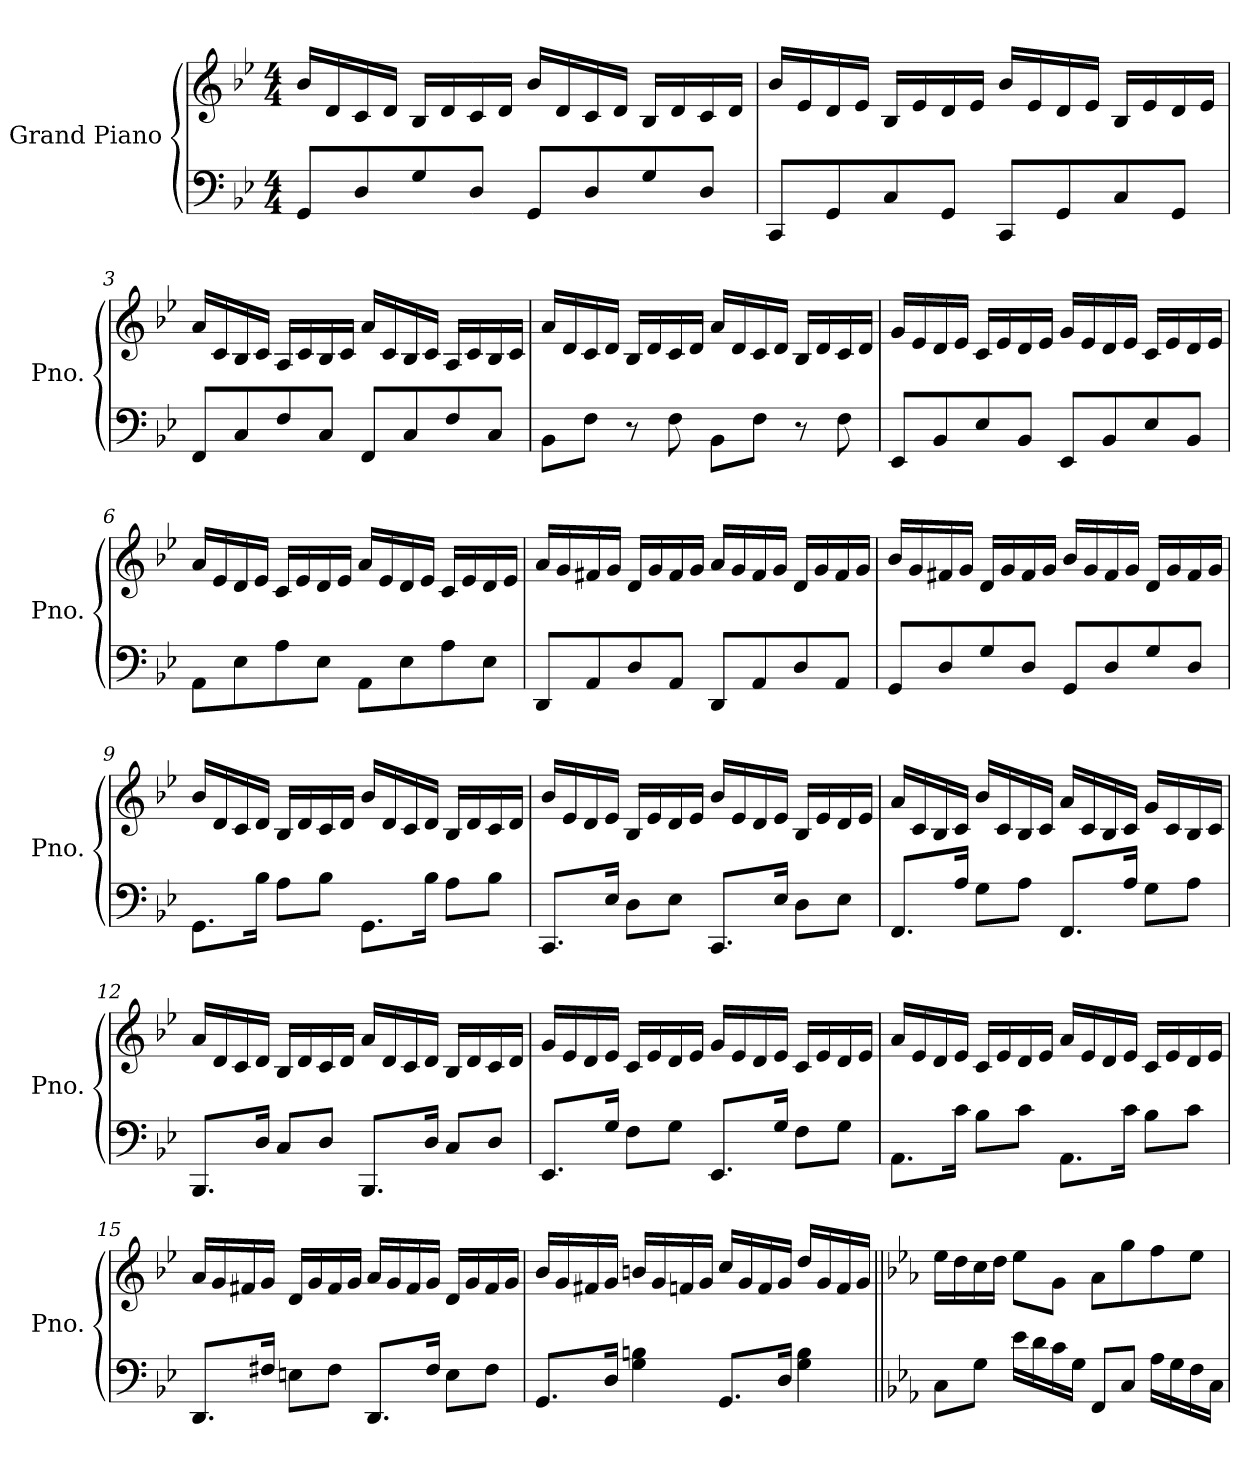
**kern	**kern
*part1	*part1
*staff2	*staff1
*I"Grand Piano	*
*I'Pno.	*
*clefF4	*clefG2
*k[b-e-]	*k[b-e-]
*M4/4	*M4/4
*MM95	*MM95
=1	=1
8GG/L	16b-/LL
.	16d/
8D/	16c/
.	16d/JJ
8G/	16B-/LL
.	16d/
8D/J	16c/
.	16d/JJ
8GG/L	16b-/LL
.	16d/
8D/	16c/
.	16d/JJ
8G/	16B-/LL
.	16d/
8D/J	16c/
.	16d/JJ
=2	=2
8CC/L	16b-/LL
.	16e-/
8GG/	16d/
.	16e-/JJ
8C/	16B-/LL
.	16e-/
8GG/J	16d/
.	16e-/JJ
8CC/L	16b-/LL
.	16e-/
8GG/	16d/
.	16e-/JJ
8C/	16B-/LL
.	16e-/
8GG/J	16d/
.	16e-/JJ
!!LO:LB:g=z
=3	=3
8FF/L	16a/LL
.	16c/
8C/	16B-/
.	16c/JJ
8F/	16A/LL
.	16c/
8C/J	16B-/
.	16c/JJ
8FF/L	16a/LL
.	16c/
8C/	16B-/
.	16c/JJ
8F/	16A/LL
.	16c/
8C/J	16B-/
.	16c/JJ
=4	=4
8BB-\L	16a/LL
.	16d/
8F\J	16c/
.	16d/JJ
8r	16B-/LL
.	16d/
8F\	16c/
.	16d/JJ
8BB-\L	16a/LL
.	16d/
8F\J	16c/
.	16d/JJ
8r	16B-/LL
.	16d/
8F\	16c/
.	16d/JJ
!!LO:LB:g=z
=5	=5
8EE-/L	16g/LL
.	16e-/
8BB-/	16d/
.	16e-/JJ
8E-/	16c/LL
.	16e-/
8BB-/J	16d/
.	16e-/JJ
8EE-/L	16g/LL
.	16e-/
8BB-/	16d/
.	16e-/JJ
8E-/	16c/LL
.	16e-/
8BB-/J	16d/
.	16e-/JJ
=6	=6
8AA\L	16a/LL
.	16e-/
8E-\	16d/
.	16e-/JJ
8A\	16c/LL
.	16e-/
8E-\J	16d/
.	16e-/JJ
8AA\L	16a/LL
.	16e-/
8E-\	16d/
.	16e-/JJ
8A\	16c/LL
.	16e-/
8E-\J	16d/
.	16e-/JJ
=7	=7
8DD/L	16a/LL
.	16g/
8AA/	16f#X/
.	16g/JJ
8D/	16d/LL
.	16g/
8AA/J	16f#/
.	16g/JJ
8DD/L	16a/LL
.	16g/
8AA/	16f#/
.	16g/JJ
8D/	16d/LL
.	16g/
8AA/J	16f#/
.	16g/JJ
!!LO:LB:g=z
=8	=8
8GG/L	16b-/LL
.	16g/
8D/	16f#X/
.	16g/JJ
8G/	16d/LL
.	16g/
8D/J	16f#/
.	16g/JJ
8GG/L	16b-/LL
.	16g/
8D/	16f#/
.	16g/JJ
8G/	16d/LL
.	16g/
8D/J	16f#/
.	16g/JJ
=9	=9
8.GG\L	16b-/LL
.	16d/
.	16c/
16B-\Jk	16d/JJ
8A\L	16B-/LL
.	16d/
8B-\J	16c/
.	16d/JJ
8.GG\L	16b-/LL
.	16d/
.	16c/
16B-\Jk	16d/JJ
8A\L	16B-/LL
.	16d/
8B-\J	16c/
.	16d/JJ
!!LO:LB:g=z
=10	=10
8.CC/L	16b-/LL
.	16e-/
.	16d/
16E-/Jk	16e-/JJ
8D\L	16B-/LL
.	16e-/
8E-\J	16d/
.	16e-/JJ
8.CC/L	16b-/LL
.	16e-/
.	16d/
16E-/Jk	16e-/JJ
8D\L	16B-/LL
.	16e-/
8E-\J	16d/
.	16e-/JJ
=11	=11
8.FF/L	16a/LL
.	16c/
.	16B-/
16A/Jk	16c/JJ
8G\L	16b-/LL
.	16c/
8A\J	16B-/
.	16c/JJ
8.FF/L	16a/LL
.	16c/
.	16B-/
16A/Jk	16c/JJ
8G\L	16g/LL
.	16c/
8A\J	16B-/
.	16c/JJ
!!LO:PB:g=z
=12	=12
8.BBB-/L	16a/LL
.	16d/
.	16c/
16D/Jk	16d/JJ
8C/L	16B-/LL
.	16d/
8D/J	16c/
.	16d/JJ
8.BBB-/L	16a/LL
.	16d/
.	16c/
16D/Jk	16d/JJ
8C/L	16B-/LL
.	16d/
8D/J	16c/
.	16d/JJ
=13	=13
8.EE-/L	16g/LL
.	16e-/
.	16d/
16G/Jk	16e-/JJ
8F\L	16c/LL
.	16e-/
8G\J	16d/
.	16e-/JJ
8.EE-/L	16g/LL
.	16e-/
.	16d/
16G/Jk	16e-/JJ
8F\L	16c/LL
.	16e-/
8G\J	16d/
.	16e-/JJ
!!LO:LB:g=z
=14	=14
8.AA\L	16a/LL
.	16e-/
.	16d/
16c\Jk	16e-/JJ
8B-\L	16c/LL
.	16e-/
8c\J	16d/
.	16e-/JJ
8.AA\L	16a/LL
.	16e-/
.	16d/
16c\Jk	16e-/JJ
8B-\L	16c/LL
.	16e-/
8c\J	16d/
.	16e-/JJ
=15	=15
8.DD/L	16a/LL
.	16g/
.	16f#X/
16F#X/Jk	16g/JJ
8En\L	16d/LL
.	16g/
8F#\J	16f#/
.	16g/JJ
8.DD/L	16a/LL
.	16g/
.	16f#/
16F#/Jk	16g/JJ
8E\L	16d/LL
.	16g/
8F#\J	16f#/
.	16g/JJ
!!LO:LB:g=z
=16	=16
8.GG/L	16b-/LL
.	16g/
.	16f#X/
16D/Jk	16g/JJ
4G\ 4Bn\	16bn/LL
.	16g/
.	16fn/
.	16g/JJ
8.GG/L	16cc/LL
.	16g/
.	16f/
16D/Jk	16g/JJ
4G\ 4B\	16dd/LL
.	16g/
.	16f/
.	16g/JJ
=17||	=17||
*k[b-e-a-]	*k[b-e-a-]
8C\L	16ee-\LL
.	16dd\
8G\J	16cc\
.	16dd\JJ
16e-\LL	8ee-\L
16d\	.
16c\	8g\J
16G\JJ	.
8FF/L	8a-\L
8C/J	8gg\
16A-\LL	8ff\
16G\	.
16F\	8ee-\J
16C\JJ	.
=	=
*-	*-
